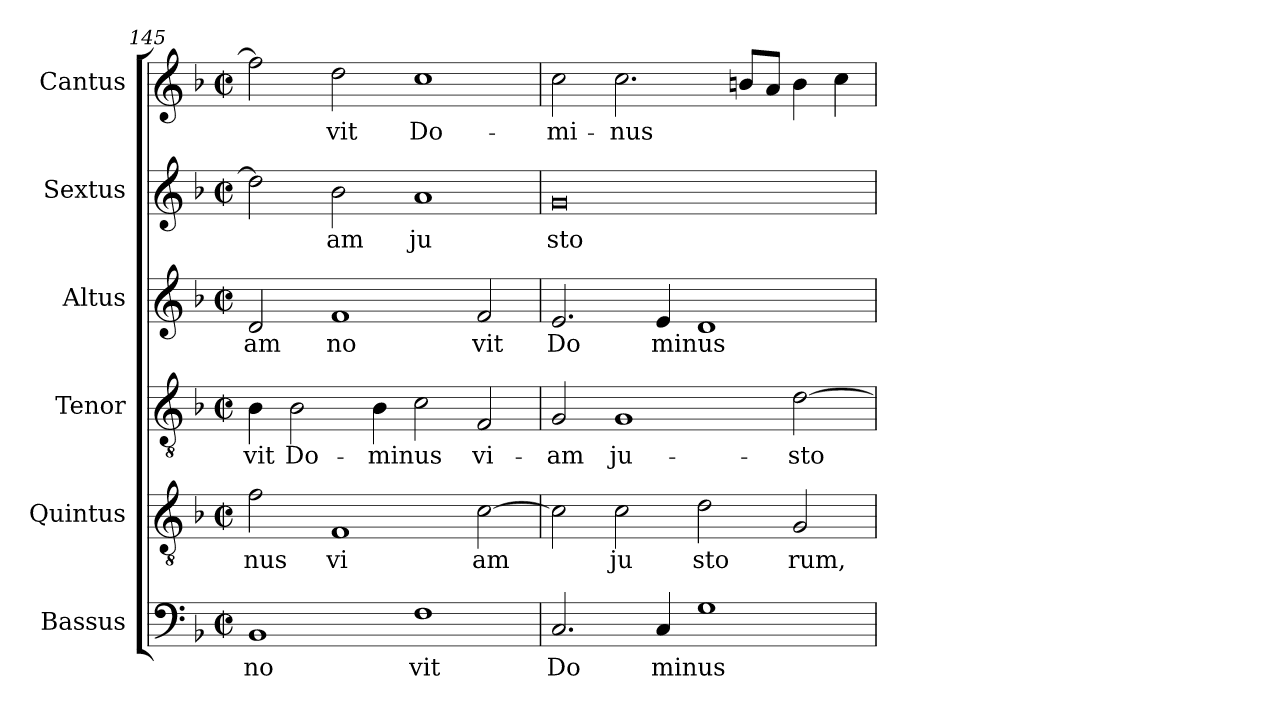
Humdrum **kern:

**kern	**text	**kern	**text	**kern	**text	**kern	**text	**kern	**text	**kern	**text
*part6	*part6	*part5	*part5	*part4	*part4	*part3	*part3	*part2	*part2	*part1	*part1
*staff6	*staff6	*staff5	*staff5	*staff4	*staff4	*staff3	*staff3	*staff2	*staff2	*staff1	*staff1
*I"Bassus	*	*I"Quintus	*	*I"Tenor	*	*I"Altus	*	*I"Sextus	*	*I"Cantus	*
*I'B	*	*I'Q	*	*I'T	*	*I'A	*	*I'S	*	*I'C	*
*clefF4	*	*clefGv2	*	*clefGv2	*	*clefG2	*	*clefG2	*	*clefG2	*
*k[b-]	*	*k[b-]	*	*k[b-]	*	*k[b-]	*	*k[b-]	*	*k[b-]	*
*F:	*	*F:	*	*F:	*	*F:	*	*F:	*	*F:	*
*M2/2	*	*M2/2	*	*M2/2	*	*M2/2	*	*M2/2	*	*M2/2	*
*met(c|)	*	*met(c|)	*	*met(c|)	*	*met(c|)	*	*met(c|)	*	*met(c|)	*
=145	=145	=145	=145	=145	=145	=145	=145	=145	=145	=145	=145
!	!LO:LY:b:cj	!	!LO:LY:b:cj	!	!LO:LY:b:cj	!	!LO:LY:b:cj	!	!LO:LY:b:cj	!	!LO:LY:b:cj
1BB-	no	2f\	nus	4B-\	-vit	2d/	am	2dd\]	.	2ff\]	--
!	!	!	!	!	!LO:LY:b:cj	!	!	!	!	!	!
.	.	.	.	2B-\	Do-	.	.	.	.	.	.
!	!	!	!LO:LY:b:cj	!	!	!	!LO:LY:b:cj	!	!LO:LY:b:cj	!	!LO:LY:b:cj
.	.	1F	vi	.	.	1f	no	2b-\	am	2dd\	-vit
!	!	!	!	!	!LO:LY:b:cj	!	!	!	!	!	!
.	.	.	.	4B-\	-minus	.	.	.	.	.	.
!	!LO:LY:b:cj	!	!	!	!LO:LY:b:cj	!	!	!	!LO:LY:b:cj	!	!LO:LY:b:cj
1F	vit	.	.	2c\	.	.	.	1a	ju	1cc	Do-
!	!	!	!LO:LY:b:cj	!	!LO:LY:b:cj	!	!LO:LY:b:cj	!	!	!	!
.	.	[>2c\	am	2F/	vi-	2f/	vit	.	.	.	.
=146	=146	=146	=146	=146	=146	=146	=146	=146	=146	=146	=146
!	!LO:LY:b:cj	!	!LO:LY:b:cj	!	!LO:LY:b:cj	!	!LO:LY:b:cj	!	!LO:LY:b:cj	!	!LO:LY:b:cj
2.C/	Do	2c\]	.	2G/	-am	2.e/	Do	0g	sto	2cc\	-mi-
!	!	!	!LO:LY:b:cj	!	!LO:LY:b:cj	!	!	!	!	!	!LO:LY:b:cj
.	.	2c\	ju	1G	ju-	.	.	.	.	2.cc\	-nus
!	!LO:LY:b:cj	!	!	!	!	!	!LO:LY:b:cj	!	!	!	!
4C/	minus	.	.	.	.	4e/	minus	.	.	.	.
!	!LO:LY:b:cj	!	!LO:LY:b:cj	!	!	!	!LO:LY:b:cj	!	!	!	!
1G	.	2d\	sto	.	.	1d	.	.	.	.	.
!	!	!	!	!	!	!	!	!	!	!	!LO:LY:b:cj
.	.	.	.	.	.	.	.	.	.	8bn/L	.
!	!	!	!	!	!	!	!	!	!	!	!LO:LY:b:cj
.	.	.	.	.	.	.	.	.	.	8a/J	.
!	!	!	!LO:LY:b:cj	!	!LO:LY:b:cj	!	!	!	!	!	!LO:LY:b:cj
.	.	2G/	rum,	[<2d\	-sto-	.	.	.	.	4b\	.
!	!	!	!	!	!	!	!	!	!	!	!LO:LY:b:cj
.	.	.	.	.	.	.	.	.	.	4cc\	.
=	=	=	=	=	=	=	=	=	=	=	=
*-	*-	*-	*-	*-	*-	*-	*-	*-	*-	*-	*-
